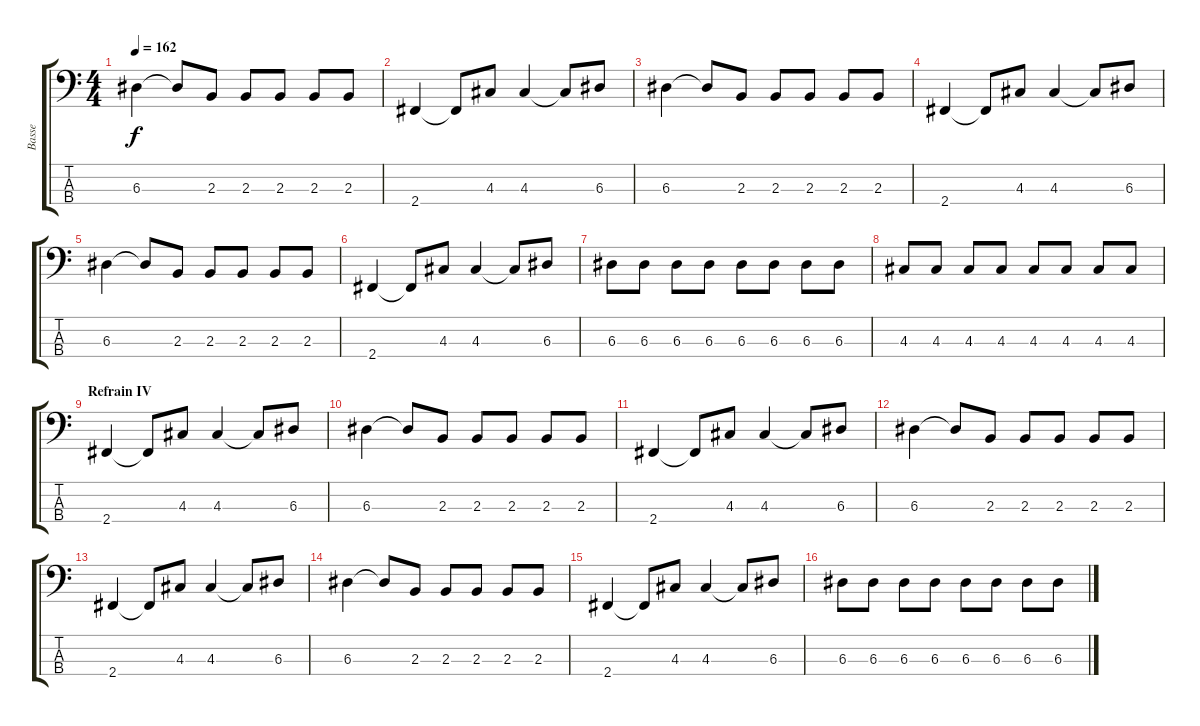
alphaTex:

\track ("Basse" "Basse") {instrument electricbassfinger}
\staff {score tabs}
\tuning (G2 D2 A1 E1) {hide}
\ts (4 4)
\tempo 162
\clef f4
\ks c
6.3.4{dy f} 6.3{t}.8 2.3.8 2.3.8 2.3.8 2.3.8 2.3.8 |
2.4.4 2.4{t}.8 4.3.8 4.3.4 4.3{t}.8 6.3.8 |
6.3.4 6.3{t}.8 2.3.8 2.3.8 2.3.8 2.3.8 2.3.8 |
2.4.4 2.4{t}.8 4.3.8 4.3.4 4.3{t}.8 6.3.8 |
6.3.4 6.3{t}.8 2.3.8 2.3.8 2.3.8 2.3.8 2.3.8 |
2.4.4 2.4{t}.8 4.3.8 4.3.4 4.3{t}.8 6.3.8 |
6.3.8 6.3.8 6.3.8 6.3.8 6.3.8 6.3.8 6.3.8 6.3.8 |
4.3.8 4.3.8 4.3.8 4.3.8 4.3.8 4.3.8 4.3.8 4.3.8 |
\section ("" "Refrain IV")
2.4.4 2.4{t}.8 4.3.8 4.3.4 4.3{t}.8 6.3.8 |
6.3.4 6.3{t}.8 2.3.8 2.3.8 2.3.8 2.3.8 2.3.8 |
2.4.4 2.4{t}.8 4.3.8 4.3.4 4.3{t}.8 6.3.8 |
6.3.4 6.3{t}.8 2.3.8 2.3.8 2.3.8 2.3.8 2.3.8 |
2.4.4 2.4{t}.8 4.3.8 4.3.4 4.3{t}.8 6.3.8 |
6.3.4 6.3{t}.8 2.3.8 2.3.8 2.3.8 2.3.8 2.3.8 |
2.4.4 2.4{t}.8 4.3.8 4.3.4 4.3{t}.8 6.3.8 |
6.3.8 6.3.8 6.3.8 6.3.8 6.3.8 6.3.8 6.3.8 6.3.8
